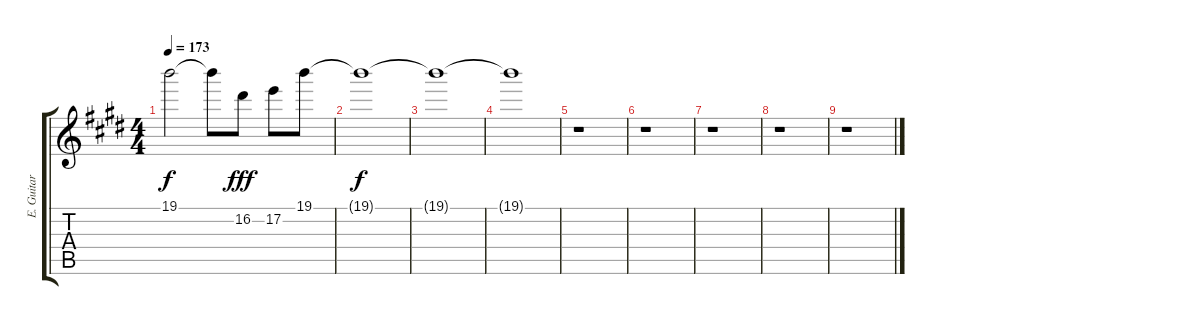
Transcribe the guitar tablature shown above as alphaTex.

\track ("E. Guitar II" "E. Guitar ") {instrument overdrivenguitar}
\staff {score tabs}
\tuning (E4 B3 G3 D3 A2 E2) {hide}
\ts (4 4)
\tempo 173
\clef g2
\ks e
19.1{t}.2{dy f} 19.1{t}.8 16.2.8{dy fff} 17.2.8 19.1.8 |
19.1{t}.1{dy f} |
19.1{t}.1 |
19.1{t}.1 |
r.1 |
r.1 |
r.1 |
r.1 |
r.1
